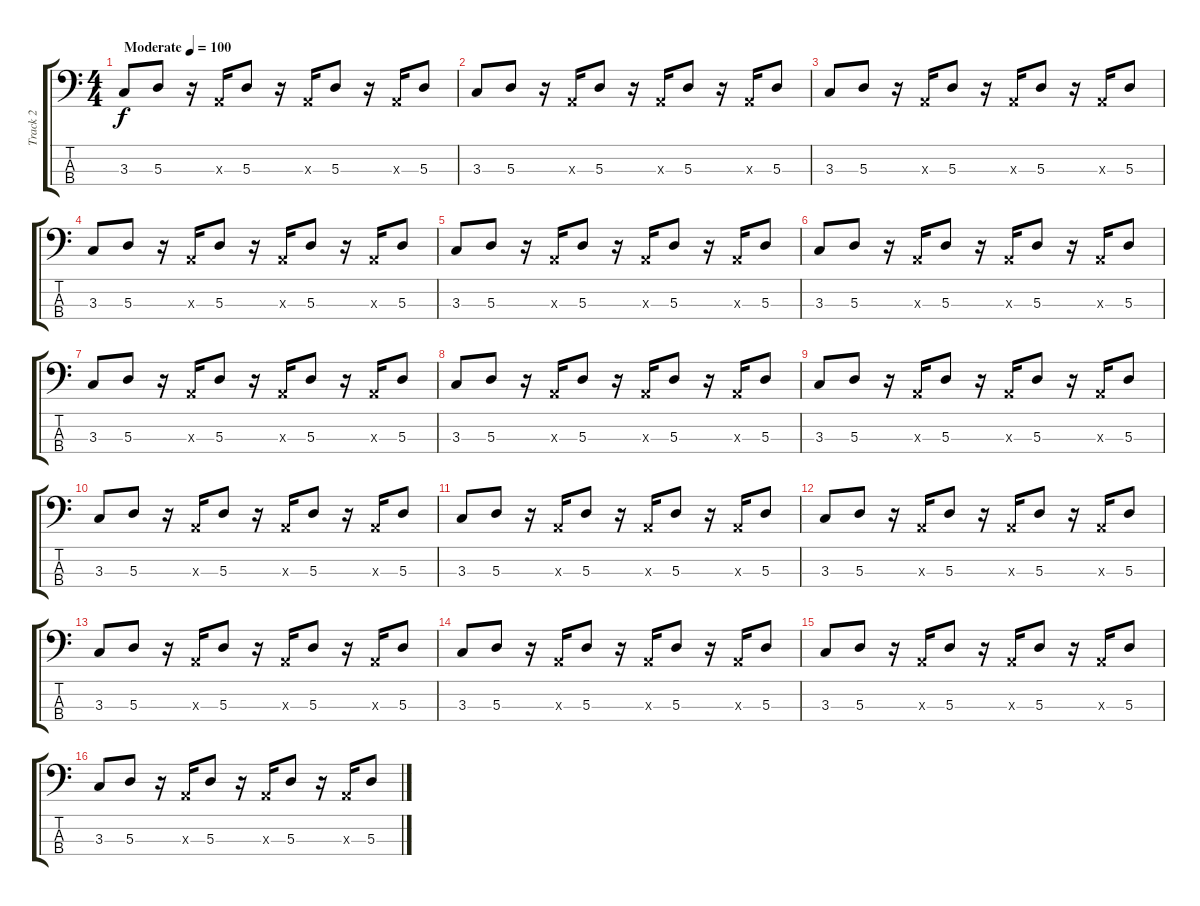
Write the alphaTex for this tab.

\track ("Track 2" "Track 2") {instrument electricbassfinger}
\staff {score tabs}
\tuning (G2 D2 A1 E1) {hide}
\ts (4 4)
\tempo (100 "Moderate")
\clef f4
\ks c
3.3.8{dy f instrument electricbassfinger} 5.3.8 r.16 0.3{x}.16 5.3.8 r.16 0.3{x}.16 5.3.8 r.16 0.3{x}.16 5.3.8 |
3.3.8 5.3.8 r.16 0.3{x}.16 5.3.8 r.16 0.3{x}.16 5.3.8 r.16 0.3{x}.16 5.3.8 |
3.3.8 5.3.8 r.16 0.3{x}.16 5.3.8 r.16 0.3{x}.16 5.3.8 r.16 0.3{x}.16 5.3.8 |
3.3.8 5.3.8 r.16 0.3{x}.16 5.3.8 r.16 0.3{x}.16 5.3.8 r.16 0.3{x}.16 5.3.8 |
3.3.8 5.3.8 r.16 0.3{x}.16 5.3.8 r.16 0.3{x}.16 5.3.8 r.16 0.3{x}.16 5.3.8 |
3.3.8 5.3.8 r.16 0.3{x}.16 5.3.8 r.16 0.3{x}.16 5.3.8 r.16 0.3{x}.16 5.3.8 |
3.3.8 5.3.8 r.16 0.3{x}.16 5.3.8 r.16 0.3{x}.16 5.3.8 r.16 0.3{x}.16 5.3.8 |
3.3.8 5.3.8 r.16 0.3{x}.16 5.3.8 r.16 0.3{x}.16 5.3.8 r.16 0.3{x}.16 5.3.8 |
3.3.8 5.3.8 r.16 0.3{x}.16 5.3.8 r.16 0.3{x}.16 5.3.8 r.16 0.3{x}.16 5.3.8 |
3.3.8 5.3.8 r.16 0.3{x}.16 5.3.8 r.16 0.3{x}.16 5.3.8 r.16 0.3{x}.16 5.3.8 |
3.3.8 5.3.8 r.16 0.3{x}.16 5.3.8 r.16 0.3{x}.16 5.3.8 r.16 0.3{x}.16 5.3.8 |
3.3.8 5.3.8 r.16 0.3{x}.16 5.3.8 r.16 0.3{x}.16 5.3.8 r.16 0.3{x}.16 5.3.8 |
3.3.8 5.3.8 r.16 0.3{x}.16 5.3.8 r.16 0.3{x}.16 5.3.8 r.16 0.3{x}.16 5.3.8 |
3.3.8 5.3.8 r.16 0.3{x}.16 5.3.8 r.16 0.3{x}.16 5.3.8 r.16 0.3{x}.16 5.3.8 |
3.3.8 5.3.8 r.16 0.3{x}.16 5.3.8 r.16 0.3{x}.16 5.3.8 r.16 0.3{x}.16 5.3.8 |
3.3.8 5.3.8 r.16 0.3{x}.16 5.3.8 r.16 0.3{x}.16 5.3.8 r.16 0.3{x}.16 5.3.8
